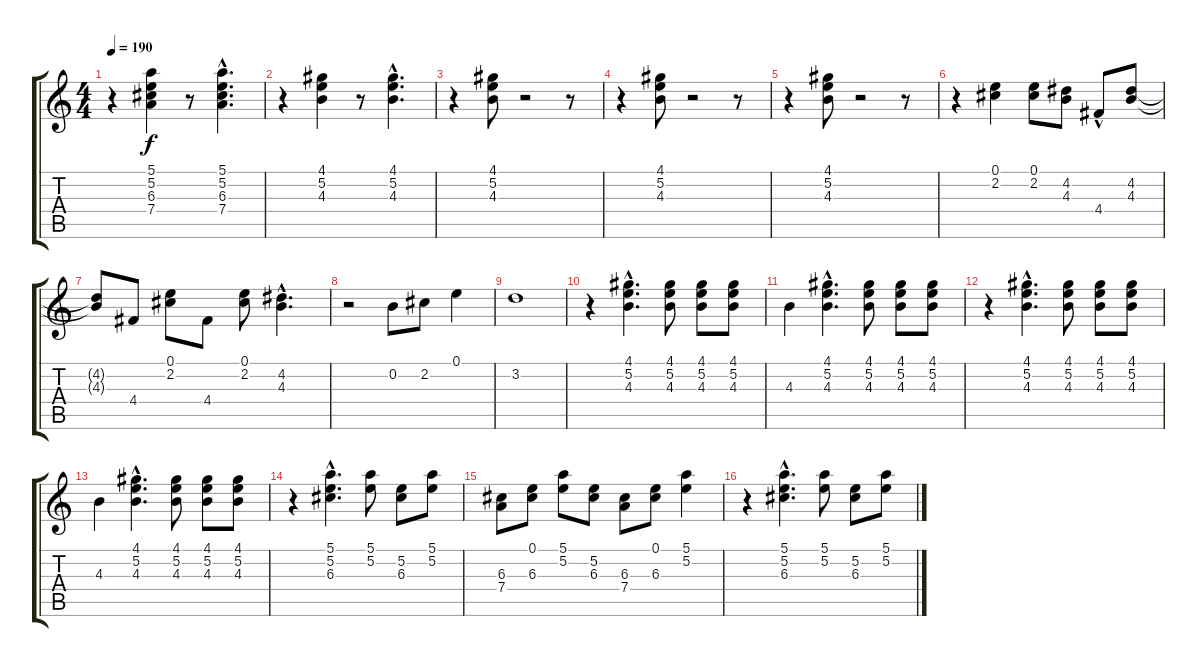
\track "" {instrument electricguitarclean}
\staff {score tabs}
\tuning (E4 B3 G3 D3 A2 E2) {hide}
\ts (4 4)
\tempo 190
\clef g2
\ks c
r.4{dy f} (5.1 5.2 6.3 7.4).4 r.8 (5.1{hac} 5.2{hac} 6.3{hac} 7.4{hac}).4{d} |
r.4 (4.1 5.2 4.3).4 r.8 (4.1{hac} 5.2{hac} 4.3{hac}).4{d} |
r.4 (4.1 5.2 4.3).8 r.2 r.8 |
r.4 (4.1 5.2 4.3).8 r.2 r.8 |
r.4 (4.1 5.2 4.3).8 r.2 r.8 |
r.4 (0.1 2.2).4 (0.1 2.2).8 (4.2 4.3).8 4.4{hac}.8 (4.2 4.3).8 |
(4.2{t} 4.3{t}).8 4.4.8 (0.1 2.2).8 4.4.8 (0.1 2.2).8 (4.2{hac} 4.3{hac}).4{d} |
r.2 0.2.8 2.2.8 0.1.4 |
3.2.1 |
r.4 (4.1{hac} 5.2{hac} 4.3{hac}).4{d} (4.1 5.2 4.3).8 (4.1 5.2 4.3).8 (4.1 5.2 4.3).8 |
4.3.4 (4.1{hac} 5.2{hac} 4.3{hac}).4{d} (4.1 5.2 4.3).8 (4.1 5.2 4.3).8 (4.1 5.2 4.3).8 |
r.4 (4.1{hac} 5.2{hac} 4.3{hac}).4{d} (4.1 5.2 4.3).8 (4.1 5.2 4.3).8 (4.1 5.2 4.3).8 |
4.3.4 (4.1{hac} 5.2{hac} 4.3{hac}).4{d} (4.1 5.2 4.3).8 (4.1 5.2 4.3).8 (4.1 5.2 4.3).8 |
r.4 (5.1{hac} 5.2{hac} 6.3{hac}).4{d} (5.1 5.2).8 (5.2 6.3).8 (5.1 5.2).8 |
(6.3 7.4).8 (0.1 6.3).8 (5.1 5.2).8 (5.2 6.3).8 (6.3 7.4).8 (0.1 6.3).8 (5.1 5.2).4 |
r.4 (5.1{hac} 5.2{hac} 6.3{hac}).4{d} (5.1 5.2).8 (5.2 6.3).8 (5.1 5.2).8
